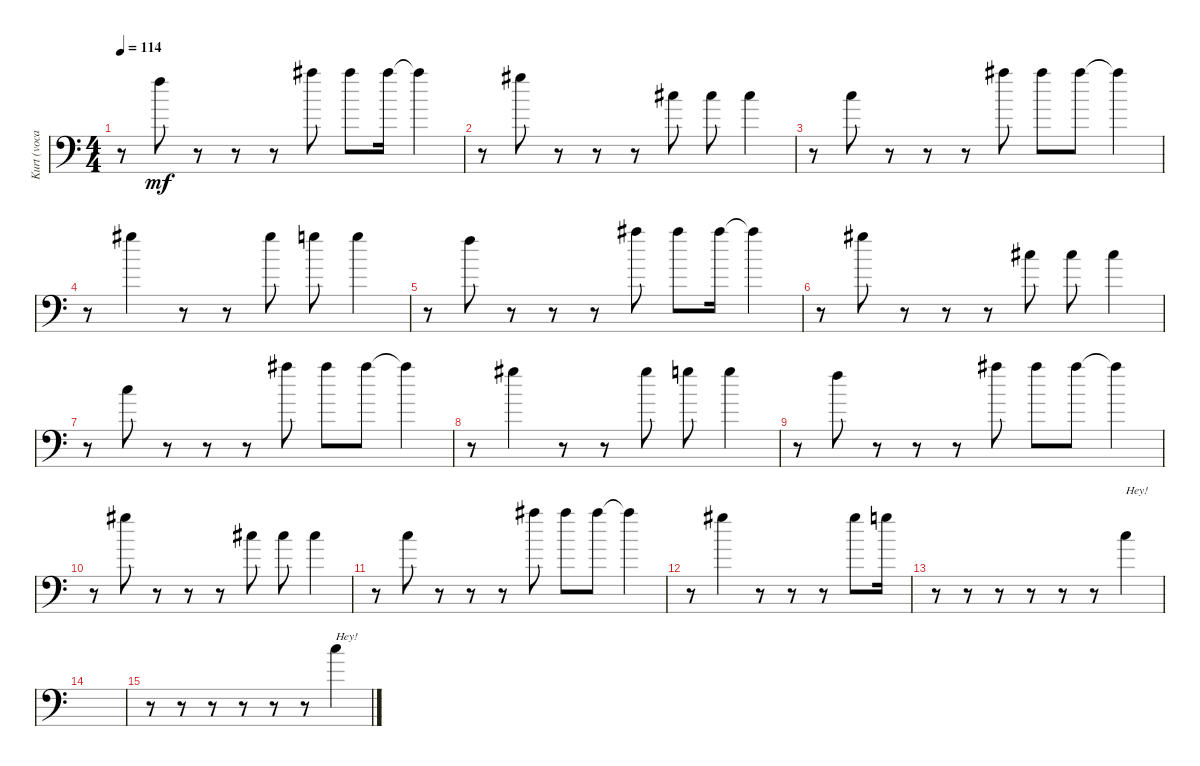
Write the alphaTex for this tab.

\track ("Kurt (vocals)" "Kurt (voca") {instrument harmonica}
\staff {score}
\tuning (E4 B3 G3 D3 A2 E2 B1) {hide}
\ts (4 4)
\tempo 114
\clef f4
\ks c
r.8{dy mf} 13.1.8 r.8 r.8 r.8 18.1.8 18.1.8 18.1.16 18.1{t}.4 |
r.8 16.1.8 r.8 r.8 r.8 9.1.8 9.1.8 9.1.4 |
r.8 8.1.8 r.8 r.8 r.8 18.1.8 18.1.8 18.1.8 18.1{t}.4 |
r.8 16.1.4 r.8 r.8 16.1.8 15.1.8 15.1.4 |
r.8 13.1.8 r.8 r.8 r.8 18.1.8 18.1.8 18.1.16 18.1{t}.4 |
r.8 16.1.8 r.8 r.8 r.8 9.1.8 9.1.8 9.1.4 |
r.8 8.1.8 r.8 r.8 r.8 18.1.8 18.1.8 18.1.8 18.1{t}.4 |
r.8 16.1.4 r.8 r.8 16.1.8 15.1.8 15.1.4 |
r.8 13.1.8 r.8 r.8 r.8 18.1.8 18.1.8 18.1.8 18.1{t}.4 |
r.8 16.1.8 r.8 r.8 r.8 9.1.8 9.1.8 9.1.4 |
r.8 8.1.8 r.8 r.8 r.8 18.1.8 18.1.8 18.1.8 18.1{t}.4 |
r.8 16.1.4 r.8 r.8 r.8 16.1.8 15.1.16 |
r.8 r.8 r.8 r.8 r.8 r.8 8.1.4{txt "Hey!"} |
|
r.8 r.8 r.8 r.8 r.8 r.8 8.1.4{txt "Hey!"}
